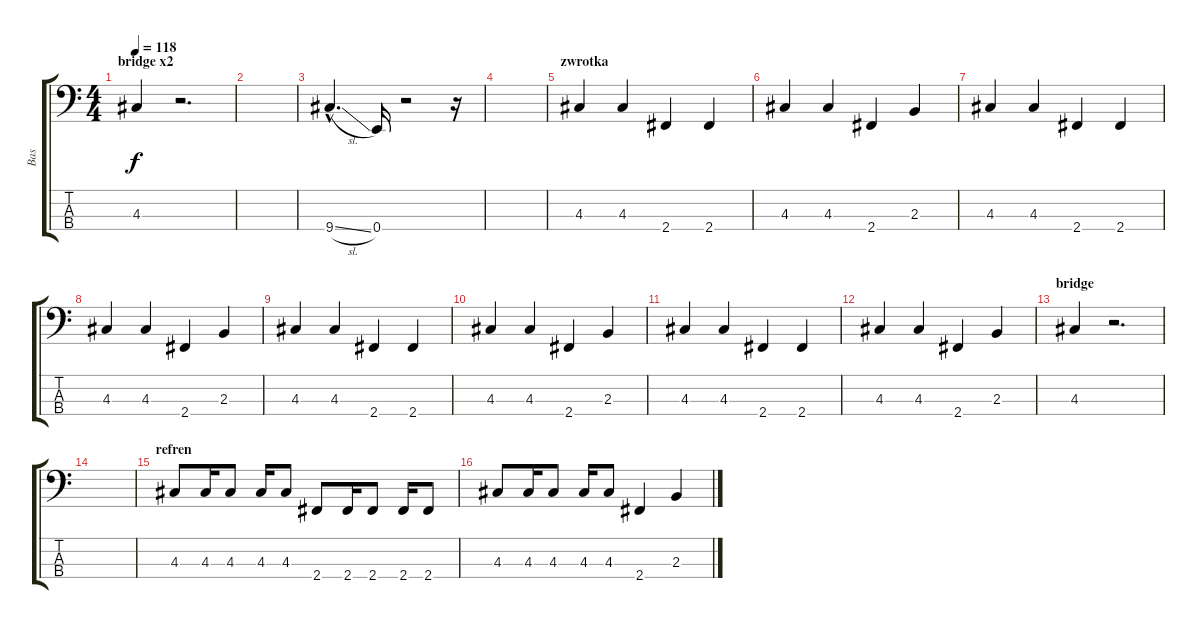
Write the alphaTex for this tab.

\track ("Bas" "Bas") {instrument slapbass1}
\staff {score tabs}
\tuning (G2 D2 A1 E1) {hide}
\ts (4 4)
\section ("" "bridge x2")
\tempo 118
\clef f4
\ks c
4.3.4{dy f} r.2{d} |
|
9.4{sl hac}.4{d volume 16} 0.4.16 r.2 r.16 |
|
\section ("" "zwrotka")
4.3.4{volume 13} 4.3.4 2.4.4 2.4.4 |
4.3.4 4.3.4 2.4.4 2.3.4 |
4.3.4 4.3.4 2.4.4 2.4.4 |
4.3.4 4.3.4 2.4.4 2.3.4 |
4.3.4 4.3.4 2.4.4 2.4.4 |
4.3.4 4.3.4 2.4.4 2.3.4 |
4.3.4 4.3.4 2.4.4 2.4.4 |
4.3.4 4.3.4 2.4.4 2.3.4 |
\section ("" "bridge")
4.3.4 r.2{d} |
|
\section ("" "refren")
4.3.8 4.3.16 4.3.8 4.3.16 4.3.8 2.4.8 2.4.16 2.4.8 2.4.16 2.4.8 |
4.3.8 4.3.16 4.3.8 4.3.16 4.3.8 2.4.4 2.3.4
